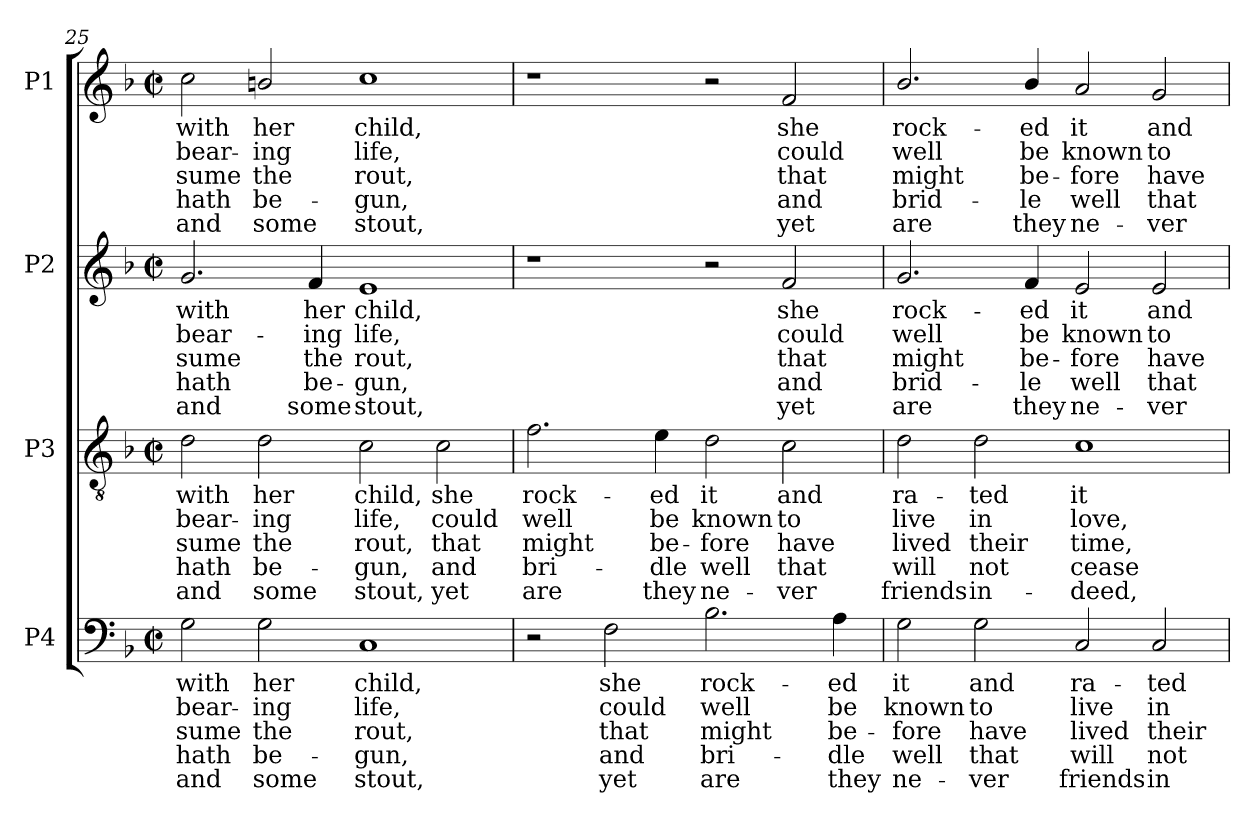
**kern	**text	**text	**text	**text	**text	**kern	**text	**text	**text	**text	**text	**kern	**text	**text	**text	**text	**text	**kern	**text	**text	**text	**text	**text
*part4	*part4	*part4	*part4	*part4	*part4	*part3	*part3	*part3	*part3	*part3	*part3	*part2	*part2	*part2	*part2	*part2	*part2	*part1	*part1	*part1	*part1	*part1	*part1
*staff4	*staff4	*staff4	*staff4	*staff4	*staff4	*staff3	*staff3	*staff3	*staff3	*staff3	*staff3	*staff2	*staff2	*staff2	*staff2	*staff2	*staff2	*staff1	*staff1	*staff1	*staff1	*staff1	*staff1
*I"P4	*	*	*	*	*	*I"P3	*	*	*	*	*	*I"P2	*	*	*	*	*	*I"P1	*	*	*	*	*
*clefF4	*	*	*	*	*	*clefGv2	*	*	*	*	*	*clefG2	*	*	*	*	*	*clefG2	*	*	*	*	*
*	*	*	*	*	*	*ITrd7c12	*	*	*	*	*	*	*	*	*	*	*	*	*	*	*	*	*
*k[b-]	*	*	*	*	*	*k[b-]	*	*	*	*	*	*k[b-]	*	*	*	*	*	*k[b-]	*	*	*	*	*
*F:	*	*	*	*	*	*F:	*	*	*	*	*	*F:	*	*	*	*	*	*F:	*	*	*	*	*
*M2/2	*	*	*	*	*	*M2/2	*	*	*	*	*	*M2/2	*	*	*	*	*	*M2/2	*	*	*	*	*
*met(c|)	*	*	*	*	*	*met(c|)	*	*	*	*	*	*met(c|)	*	*	*	*	*	*met(c|)	*	*	*	*	*
=25	=25	=25	=25	=25	=25	=25	=25	=25	=25	=25	=25	=25	=25	=25	=25	=25	=25	=25	=25	=25	=25	=25	=25
!	!LO:LY:b:color=#000000	!LO:LY:b:color=#000000	!LO:LY:b:color=#000000	!LO:LY:b:color=#000000	!LO:LY:b:color=#000000	!	!	!	!	!	!	!	!	!	!	!	!	!	!	!	!	!	!
!	!	!	!	!	!	!	!LO:LY:b:color=#000000	!LO:LY:b:color=#000000	!LO:LY:b:color=#000000	!LO:LY:b:color=#000000	!LO:LY:b:color=#000000	!	!	!	!	!	!	!	!	!	!	!	!
!	!	!	!	!	!	!	!	!	!	!	!	!	!LO:LY:b:color=#000000	!LO:LY:b:color=#000000	!LO:LY:b:color=#000000	!LO:LY:b:color=#000000	!LO:LY:b:color=#000000	!	!	!	!	!	!
!	!	!	!	!	!	!	!	!	!	!	!	!	!	!	!	!	!	!	!LO:LY:b:color=#000000	!LO:LY:b:color=#000000	!LO:LY:b:color=#000000	!LO:LY:b:color=#000000	!LO:LY:b:color=#000000
2Gi\	with	bear-	sume	hath	and	2Di\	with	bear-	sume	hath	and	2.gi/	with	bear-	sume	hath	and	2cci\	with	bear-	sume	hath	and
!	!LO:LY:b:color=#000000	!LO:LY:b:color=#000000	!LO:LY:b:color=#000000	!LO:LY:b:color=#000000	!LO:LY:b:color=#000000	!	!	!	!	!	!	!	!	!	!	!	!	!	!	!	!	!	!
!	!	!	!	!	!	!	!LO:LY:b:color=#000000	!LO:LY:b:color=#000000	!LO:LY:b:color=#000000	!LO:LY:b:color=#000000	!LO:LY:b:color=#000000	!	!	!	!	!	!	!	!	!	!	!	!
!	!	!	!	!	!	!	!	!	!	!	!	!	!	!	!	!	!	!	!LO:LY:b:color=#000000	!LO:LY:b:color=#000000	!LO:LY:b:color=#000000	!LO:LY:b:color=#000000	!LO:LY:b:color=#000000
2Gi\	her	-ing	the	be-	-some	2Di\	her	-ing	the	be-	-some	.	.	.	.	.	.	2bni/	her	-ing	the	be-	-some
!	!	!	!	!	!	!	!	!	!	!	!	!	!LO:LY:b:color=#000000	!LO:LY:b:color=#000000	!LO:LY:b:color=#000000	!LO:LY:b:color=#000000	!LO:LY:b:color=#000000	!	!	!	!	!	!
.	.	.	.	.	.	.	.	.	.	.	.	4fi/	her	-ing	-the	be-	some	.	.	.	.	.	.
!	!LO:LY:b:color=#000000	!LO:LY:b:color=#000000	!LO:LY:b:color=#000000	!LO:LY:b:color=#000000	!LO:LY:b:color=#000000	!	!	!	!	!	!	!	!	!	!	!	!	!	!	!	!	!	!
!	!	!	!	!	!	!	!LO:LY:b:color=#000000	!LO:LY:b:color=#000000	!LO:LY:b:color=#000000	!LO:LY:b:color=#000000	!LO:LY:b:color=#000000	!	!	!	!	!	!	!	!	!	!	!	!
!	!	!	!	!	!	!	!	!	!	!	!	!	!LO:LY:b:color=#000000	!LO:LY:b:color=#000000	!LO:LY:b:color=#000000	!LO:LY:b:color=#000000	!LO:LY:b:color=#000000	!	!	!	!	!	!
!	!	!	!	!	!	!	!	!	!	!	!	!	!	!	!	!	!	!	!LO:LY:b:color=#000000	!LO:LY:b:color=#000000	!LO:LY:b:color=#000000	!LO:LY:b:color=#000000	!LO:LY:b:color=#000000
1Ci	child,	life,	rout,	gun,	stout,	2Ci\	child,	life,	rout,	gun,	stout,	1ei	child,	life,	rout,	gun,	stout,	1cci	child,	life,	rout,	gun,	stout,
!	!	!	!	!	!	!	!LO:LY:b:color=#000000	!LO:LY:b:color=#000000	!LO:LY:b:color=#000000	!LO:LY:b:color=#000000	!LO:LY:b:color=#000000	!	!	!	!	!	!	!	!	!	!	!	!
.	.	.	.	.	.	2Ci\	she	could	that	and	yet	.	.	.	.	.	.	.	.	.	.	.	.
=26	=26	=26	=26	=26	=26	=26	=26	=26	=26	=26	=26	=26	=26	=26	=26	=26	=26	=26	=26	=26	=26	=26	=26
!	!	!	!	!	!	!	!LO:LY:b:color=#000000	!LO:LY:b:color=#000000	!LO:LY:b:color=#000000	!LO:LY:b:color=#000000	!LO:LY:b:color=#000000	!	!	!	!	!	!	!	!	!	!	!	!
2r	.	.	.	.	.	2.Fi\	rock-	well	-might	bri-	are	1r	.	.	.	.	.	1r	.	.	.	.	.
!	!LO:LY:b:color=#000000	!LO:LY:b:color=#000000	!LO:LY:b:color=#000000	!LO:LY:b:color=#000000	!LO:LY:b:color=#000000	!	!	!	!	!	!	!	!	!	!	!	!	!	!	!	!	!	!
2Fi\	she	could	that	and	yet	.	.	.	.	.	.	.	.	.	.	.	.	.	.	.	.	.	.
!	!	!	!	!	!	!	!LO:LY:b:color=#000000	!LO:LY:b:color=#000000	!LO:LY:b:color=#000000	!LO:LY:b:color=#000000	!LO:LY:b:color=#000000	!	!	!	!	!	!	!	!	!	!	!	!
.	.	.	.	.	.	4Ei\	-ed	be	be-	dle	they	.	.	.	.	.	.	.	.	.	.	.	.
!	!LO:LY:b:color=#000000	!LO:LY:b:color=#000000	!LO:LY:b:color=#000000	!LO:LY:b:color=#000000	!LO:LY:b:color=#000000	!	!	!	!	!	!	!	!	!	!	!	!	!	!	!	!	!	!
!	!	!	!	!	!	!	!LO:LY:b:color=#000000	!LO:LY:b:color=#000000	!LO:LY:b:color=#000000	!LO:LY:b:color=#000000	!LO:LY:b:color=#000000	!	!	!	!	!	!	!	!	!	!	!	!
2.B-i\	rock-	well	-might	bri-	are	2Di\	it	known	fore	-well	-ne-	2r	.	.	.	.	.	2r	.	.	.	.	.
!	!	!	!	!	!	!	!LO:LY:b:color=#000000	!LO:LY:b:color=#000000	!LO:LY:b:color=#000000	!LO:LY:b:color=#000000	!LO:LY:b:color=#000000	!	!	!	!	!	!	!	!	!	!	!	!
!	!	!	!	!	!	!	!	!	!	!	!	!	!LO:LY:b:color=#000000	!LO:LY:b:color=#000000	!LO:LY:b:color=#000000	!LO:LY:b:color=#000000	!LO:LY:b:color=#000000	!	!	!	!	!	!
!	!	!	!	!	!	!	!	!	!	!	!	!	!	!	!	!	!	!	!LO:LY:b:color=#000000	!LO:LY:b:color=#000000	!LO:LY:b:color=#000000	!LO:LY:b:color=#000000	!LO:LY:b:color=#000000
.	.	.	.	.	.	2Ci\	and	to	have	that	ver	2fi/	she	could	that	and	yet	2fi/	she	could	that	and	yet
!	!LO:LY:b:color=#000000	!LO:LY:b:color=#000000	!LO:LY:b:color=#000000	!LO:LY:b:color=#000000	!LO:LY:b:color=#000000	!	!	!	!	!	!	!	!	!	!	!	!	!	!	!	!	!	!
4Ai\	-ed	be	be-	dle	they	.	.	.	.	.	.	.	.	.	.	.	.	.	.	.	.	.	.
!!LO:LB:g=z
=27	=27	=27	=27	=27	=27	=27	=27	=27	=27	=27	=27	=27	=27	=27	=27	=27	=27	=27	=27	=27	=27	=27	=27
!	!LO:LY:b:color=#000000	!LO:LY:b:color=#000000	!LO:LY:b:color=#000000	!LO:LY:b:color=#000000	!LO:LY:b:color=#000000	!	!	!	!	!	!	!	!	!	!	!	!	!	!	!	!	!	!
!	!	!	!	!	!	!	!LO:LY:b:color=#000000	!LO:LY:b:color=#000000	!LO:LY:b:color=#000000	!LO:LY:b:color=#000000	!LO:LY:b:color=#000000	!	!	!	!	!	!	!	!	!	!	!	!
!	!	!	!	!	!	!	!	!	!	!	!	!	!LO:LY:b:color=#000000	!LO:LY:b:color=#000000	!LO:LY:b:color=#000000	!LO:LY:b:color=#000000	!LO:LY:b:color=#000000	!	!	!	!	!	!
!	!	!	!	!	!	!	!	!	!	!	!	!	!	!	!	!	!	!	!LO:LY:b:color=#000000	!LO:LY:b:color=#000000	!LO:LY:b:color=#000000	!LO:LY:b:color=#000000	!LO:LY:b:color=#000000
2Gi\	it	known	fore	-well	ne-	2Di\	ra-	live	lived	will	friends	2.gi/	rock-	well	might	brid-	-are	2.b-i/	rock-	well	might	brid-	-are
!	!LO:LY:b:color=#000000	!LO:LY:b:color=#000000	!LO:LY:b:color=#000000	!LO:LY:b:color=#000000	!LO:LY:b:color=#000000	!	!	!	!	!	!	!	!	!	!	!	!	!	!	!	!	!	!
!	!	!	!	!	!	!	!LO:LY:b:color=#000000	!LO:LY:b:color=#000000	!LO:LY:b:color=#000000	!LO:LY:b:color=#000000	!LO:LY:b:color=#000000	!	!	!	!	!	!	!	!	!	!	!	!
2Gi\	and	to	have	-that	ver	2Di\	-ted	in	their	not	in-	.	.	.	.	.	.	.	.	.	.	.	.
!	!	!	!	!	!	!	!	!	!	!	!	!	!LO:LY:b:color=#000000	!LO:LY:b:color=#000000	!LO:LY:b:color=#000000	!LO:LY:b:color=#000000	!LO:LY:b:color=#000000	!	!	!	!	!	!
!	!	!	!	!	!	!	!	!	!	!	!	!	!	!	!	!	!	!	!LO:LY:b:color=#000000	!LO:LY:b:color=#000000	!LO:LY:b:color=#000000	!LO:LY:b:color=#000000	!LO:LY:b:color=#000000
.	.	.	.	.	.	.	.	.	.	.	.	4fi/	-ed	be	be-	-le	they	4b-i/	-ed	be	be-	-le	they
!	!LO:LY:b:color=#000000	!LO:LY:b:color=#000000	!LO:LY:b:color=#000000	!LO:LY:b:color=#000000	!LO:LY:b:color=#000000	!	!	!	!	!	!	!	!	!	!	!	!	!	!	!	!	!	!
!	!	!	!	!	!	!	!LO:LY:b:color=#000000	!LO:LY:b:color=#000000	!LO:LY:b:color=#000000	!LO:LY:b:color=#000000	!LO:LY:b:color=#000000	!	!	!	!	!	!	!	!	!	!	!	!
!	!	!	!	!	!	!	!	!	!	!	!	!	!LO:LY:b:color=#000000	!LO:LY:b:color=#000000	!LO:LY:b:color=#000000	!LO:LY:b:color=#000000	!LO:LY:b:color=#000000	!	!	!	!	!	!
!	!	!	!	!	!	!	!	!	!	!	!	!	!	!	!	!	!	!	!LO:LY:b:color=#000000	!LO:LY:b:color=#000000	!LO:LY:b:color=#000000	!LO:LY:b:color=#000000	!LO:LY:b:color=#000000
2Ci/	ra-	live	lived	will	friends	1Ci	it	love,	time,	-cease	deed,	2ei/	it	known	fore	well	ne-	2ai/	it	known	fore	well	ne-
!	!LO:LY:b:color=#000000	!LO:LY:b:color=#000000	!LO:LY:b:color=#000000	!LO:LY:b:color=#000000	!LO:LY:b:color=#000000	!	!	!	!	!	!	!	!	!	!	!	!	!	!	!	!	!	!
!	!	!	!	!	!	!	!	!	!	!	!	!	!LO:LY:b:color=#000000	!LO:LY:b:color=#000000	!LO:LY:b:color=#000000	!LO:LY:b:color=#000000	!LO:LY:b:color=#000000	!	!	!	!	!	!
!	!	!	!	!	!	!	!	!	!	!	!	!	!	!	!	!	!	!	!LO:LY:b:color=#000000	!LO:LY:b:color=#000000	!LO:LY:b:color=#000000	!LO:LY:b:color=#000000	!LO:LY:b:color=#000000
2Ci/	-ted	in	their	not	in-	.	.	.	.	.	.	2ei/	and	to	-have	that	ver	2gi/	and	to	-have	that	ver
=	=	=	=	=	=	=	=	=	=	=	=	=	=	=	=	=	=	=	=	=	=	=	=
*-	*-	*-	*-	*-	*-	*-	*-	*-	*-	*-	*-	*-	*-	*-	*-	*-	*-	*-	*-	*-	*-	*-	*-
